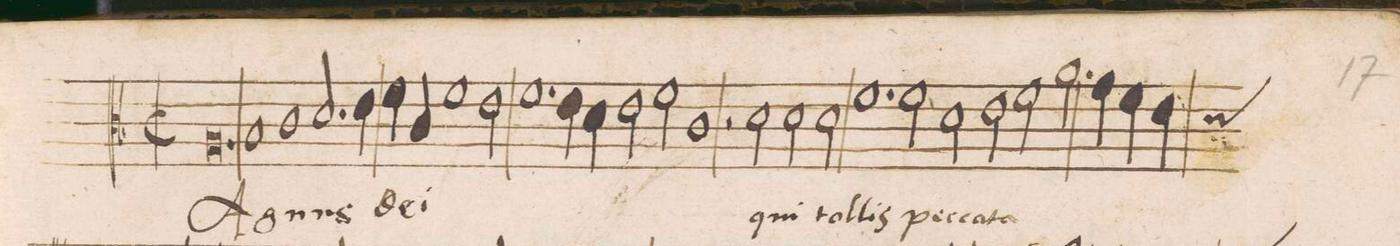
**kern	**text
*I"ALTVS	*
*clefC3	*
*k[b-]	*
*met(C|)	*
*M2/1	*
0.A	A-
=20-	=20-
1B-	-gnus
=21-	=21-
1c	.
2.d/	.
4e\	.
=22-	=22-
4f\	de-
4c/	-i
1f	.
2e\	.
=23-	=23-
1.f	.
4e\	.
4d\	.
=24-	=24-
2e\	.
2f\	.
1c	.
=25-	=25-
2r	.
2d\	qui
2d\	.
2d\	tol-
=26-	=26-
1.f	-lis
2f\	pec-
=27-	=27-
2d\	-ca-
2e\	-ta
2f\	.
2.a\	.
=28-	=28-
4g\	.
4f\	.
*custos:d	*
4e\	.
*-	*-
